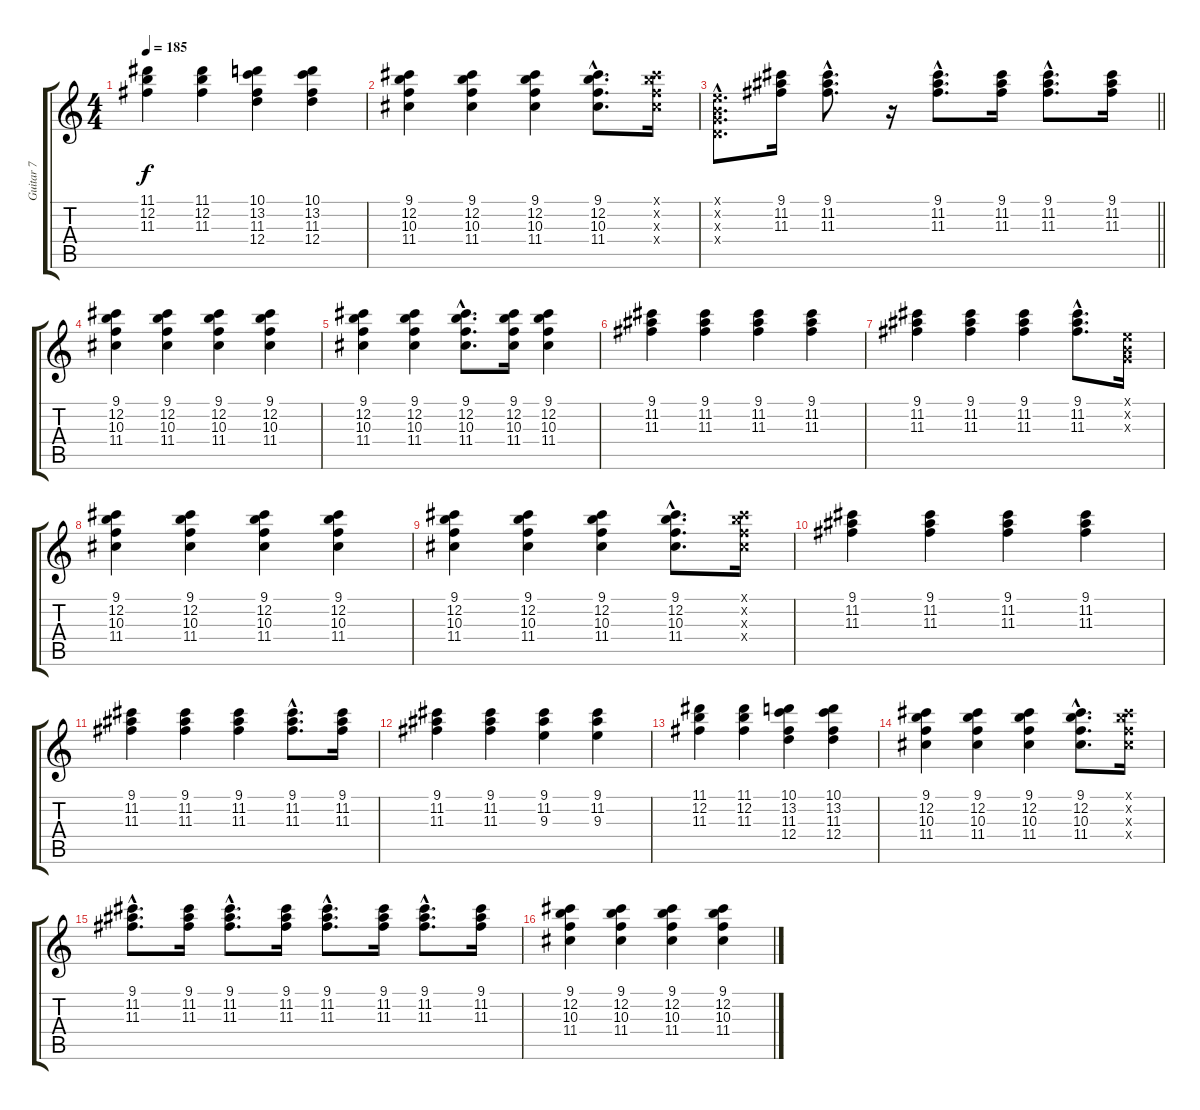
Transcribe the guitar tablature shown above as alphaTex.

\track ("Guitar 7" "Guitar 7") {instrument electricguitarmuted}
\staff {score tabs}
\tuning (E4 B3 G3 D3 A2 D2) {hide}
\ts (4 4)
\tempo 185
\clef g2
\ks c
(11.1 12.2 11.3).4{dy f} (11.1 12.2 11.3).4 (10.1 13.2 11.3 12.4).4 (10.1 13.2 11.3 12.4).4 |
(9.1 12.2 10.3 11.4).4 (9.1 12.2 10.3 11.4).4 (9.1 12.2 10.3 11.4).4 (9.1{hac} 12.2{hac} 10.3{hac} 11.4{hac}).8{d} (9.1{x} 12.2{x} 10.3{x} 11.4{x}).16 |
\barLineRight lightlight
(0.1{hac x} 0.2{hac x} 0.3{hac x} 0.4{hac x}).8{d} (9.1 11.2 11.3).16 (9.1{hac} 11.2{hac} 11.3{hac}).8{d} r.16 (9.1{hac} 11.2{hac} 11.3{hac}).8{d} (9.1 11.2 11.3).16 (9.1{hac} 11.2{hac} 11.3{hac}).8{d} (9.1 11.2 11.3).16 |
(9.1 12.2 10.3 11.4).4 (9.1 12.2 10.3 11.4).4 (9.1 12.2 10.3 11.4).4 (9.1 12.2 10.3 11.4).4 |
(9.1 12.2 10.3 11.4).4 (9.1 12.2 10.3 11.4).4 (9.1{hac} 12.2{hac} 10.3{hac} 11.4{hac}).8{d} (9.1 12.2 10.3 11.4).16 (9.1 12.2 10.3 11.4).4 |
(9.1 11.2 11.3).4 (9.1 11.2 11.3).4 (9.1 11.2 11.3).4 (9.1 11.2 11.3).4 |
(9.1 11.2 11.3).4 (9.1 11.2 11.3).4 (9.1 11.2 11.3).4 (9.1{hac} 11.2{hac} 11.3{hac}).8{d} (0.1{x} 0.2{x} 0.3{x}).16 |
(9.1 12.2 10.3 11.4).4 (9.1 12.2 10.3 11.4).4 (9.1 12.2 10.3 11.4).4 (9.1 12.2 10.3 11.4).4 |
(9.1 12.2 10.3 11.4).4 (9.1 12.2 10.3 11.4).4 (9.1 12.2 10.3 11.4).4 (9.1{hac} 12.2{hac} 10.3{hac} 11.4{hac}).8{d} (9.1{x} 12.2{x} 10.3{x} 11.4{x}).16 |
(9.1 11.2 11.3).4 (9.1 11.2 11.3).4 (9.1 11.2 11.3).4 (9.1 11.2 11.3).4 |
(9.1 11.2 11.3).4 (9.1 11.2 11.3).4 (9.1 11.2 11.3).4 (9.1{hac} 11.2{hac} 11.3{hac}).8{d} (9.1 11.2 11.3).16 |
(9.1 11.2 11.3).4 (9.1 11.2 11.3).4 (9.1 11.2 9.3).4 (9.1 11.2 9.3).4 |
(11.1 12.2 11.3).4 (11.1 12.2 11.3).4 (10.1 13.2 11.3 12.4).4 (10.1 13.2 11.3 12.4).4 |
(9.1 12.2 10.3 11.4).4 (9.1 12.2 10.3 11.4).4 (9.1 12.2 10.3 11.4).4 (9.1{hac} 12.2{hac} 10.3{hac} 11.4{hac}).8{d} (9.1{x} 12.2{x} 10.3{x} 11.4{x}).16 |
(9.1{hac} 11.2{hac} 11.3{hac}).8{d} (9.1 11.2 11.3).16 (9.1{hac} 11.2{hac} 11.3{hac}).8{d} (9.1 11.2 11.3).16 (9.1{hac} 11.2{hac} 11.3{hac}).8{d} (9.1 11.2 11.3).16 (9.1{hac} 11.2{hac} 11.3{hac}).8{d} (9.1 11.2 11.3).16 |
(9.1 12.2 10.3 11.4).4 (9.1 12.2 10.3 11.4).4 (9.1 12.2 10.3 11.4).4 (9.1 12.2 10.3 11.4).4
